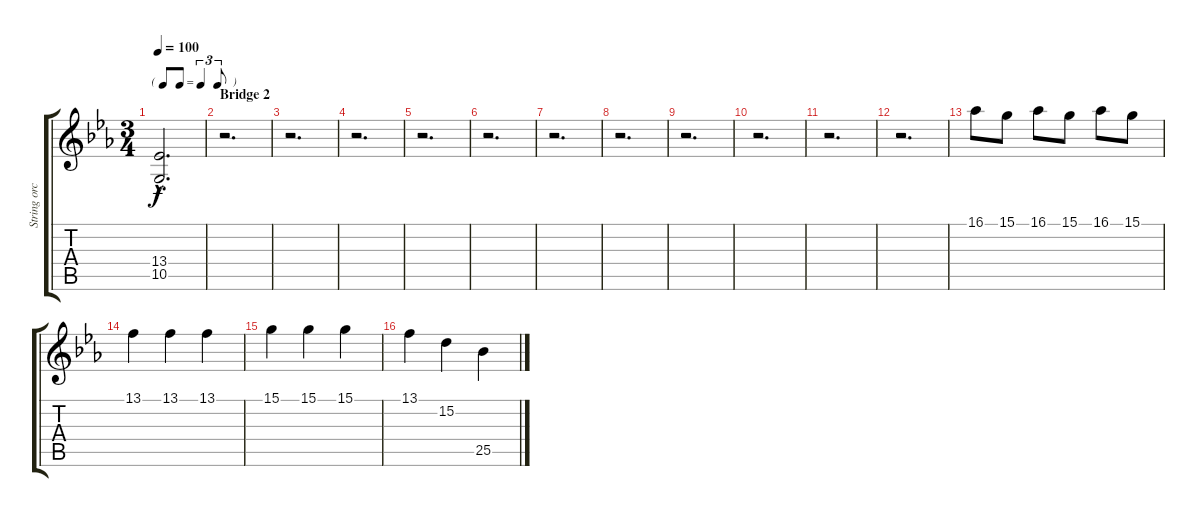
\track ("String orchestra" "String orc") {instrument stringensemble1}
\staff {score tabs}
\tuning (E4 B3 G3 D3 A2 E2) {hide}
\ts (3 4)
\tf triplet8th
\tempo 100
\clef g2
\ks eb
(13.4{hac} 10.5{hac}).2{d dy f} |
\section ("" "Bridge 2")
r.2{d} |
r.2{d} |
r.2{d} |
r.2{d} |
r.2{d} |
r.2{d} |
r.2{d} |
r.2{d} |
r.2{d} |
r.2{d} |
r.2{d} |
16.1.8 15.1.8 16.1.8 15.1.8 16.1.8 15.1.8 |
13.1.4 13.1.4 13.1.4 |
15.1.4 15.1.4 15.1.4 |
13.1.4 15.2.4 25.5.4
